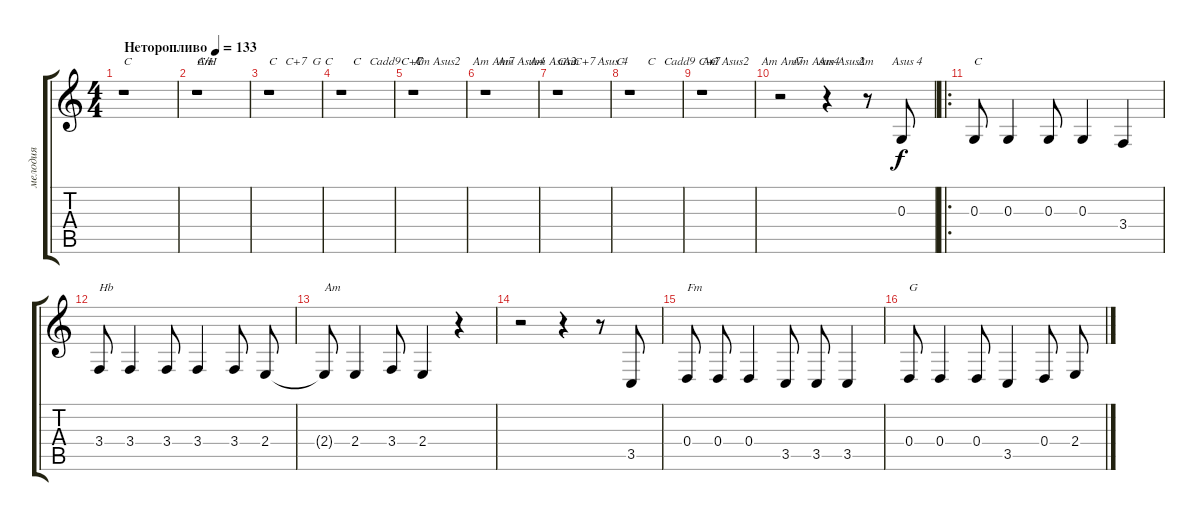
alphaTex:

\track ("мелодия" "мелодия") {instrument accordion}
\staff {score tabs}
\tuning (E4 B3 G3 D3 A2 E2) {hide}
\ts (4 4)
\tempo (133 "Неторопливо")
\clef g2
\ks c
r.1{txt "C                      C/H" dy f instrument accordion} |
r.1{txt "Am                                 G"} |
r.1{txt "C   C+7      C                       C+7"} |
r.1{txt "    C   Cadd9     C"} |
r.1{txt "Am Asus2    Am Am7     Am Asus2"} |
r.1{txt "    Am Asus4      Am      Asus 4"} |
r.1{txt "C   C+7       C                         C+7"} |
r.1{txt "      C   Cadd9     C"} |
r.1{txt "Am Asus2    Am Am7     Am Asus2"} |
r.2{txt "    Am Asus4      Am      Asus 4"} r.4 r.8 0.3.8 |
\ro
0.3.8{txt "C"} 0.3.4 0.3.8 0.3.4 3.4.4 |
3.4.8{txt "Hb"} 3.4.4 3.4.8 3.4.4 3.4.8{beam split} 2.4.8 |
2.4{t}.8{txt "Am"} 2.4.4 3.4.8 2.4.4 r.4 |
r.2 r.4 r.8 3.5.8 |
0.4.8{txt "Fm" beam split} 0.4.8 0.4.4 3.5.8{beam split} 3.5.8 3.5.4 |
0.4.8{txt "G"} 0.4.4 0.4.8 3.5.4 0.4.8{beam split} 2.4.8
